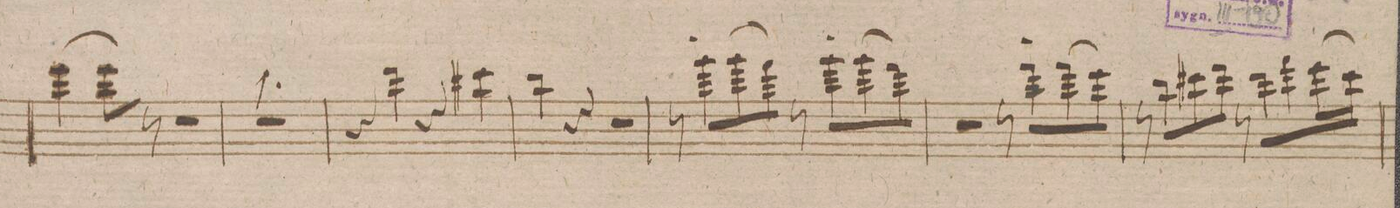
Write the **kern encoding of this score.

**kern	**dynam
*I"Flauto 1mo	*
*clefG2	*
*k[f#]	*
*met(c)	*
*M4/4	*
[4eee	.
8eee]	.
8r	.
2r	.
=26	=26
1r	.
=27	=27
4r	.
4ddd	.
4r	.
4ccc#X	.
=28	=28
4bb	.
4r	.
2r	.
=29	=29
8r	.
8ggg'L	.
(>8ggg	.
8fff#J)	.
8r	.
8ggg'L	.
(>8ggg	.
8fff#J)	.
=30	=30
2r	.
8r	.
8fff#'L	.
(>8fff#	.
8eeeJ)	.
=31	=31
8r	.
8bbL	.
8ccc#X	.
8dddJ	.
8r	.
8dddL	.
8fff#	.
(>16eeeL	.
16ccc#JJ)	.
=32	=32
*-	*-
